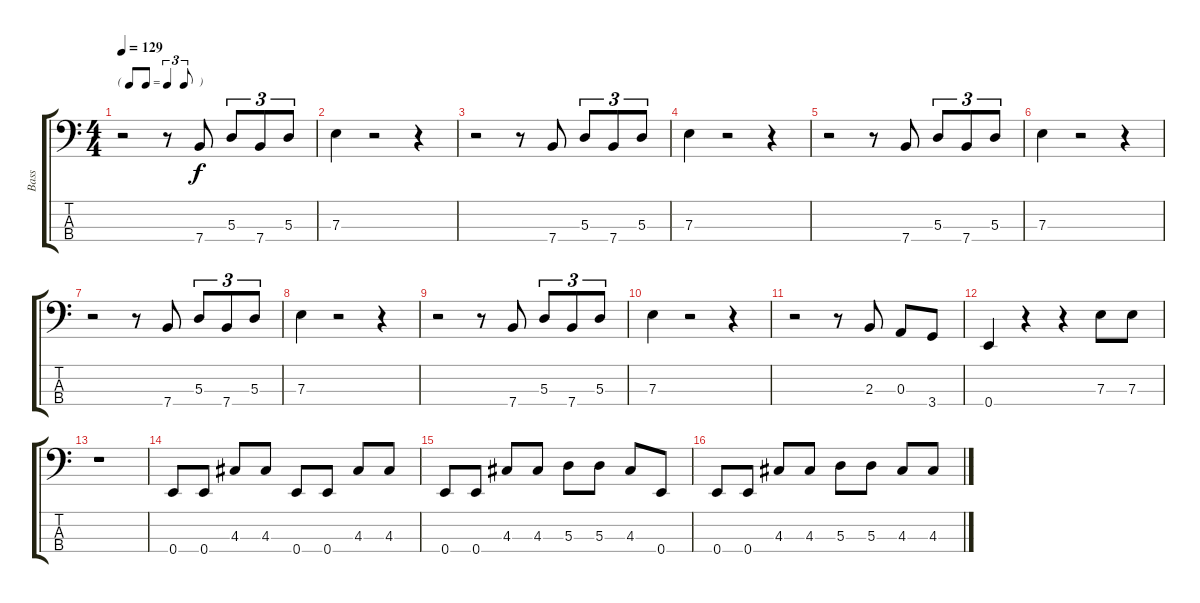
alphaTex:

\track ("Bass" "Bass") {instrument electricbassfinger}
\staff {score tabs}
\tuning (G2 D2 A1 E1) {hide}
\ts (4 4)
\tf triplet8th
\tempo 129
\clef f4
\ks c
r.2{dy f instrument electricbassfinger} r.8 7.4.8 5.3.8{tu (3 2)} 7.4.8{tu (3 2)} 5.3.8{tu (3 2)} |
7.3.4 r.2 r.4 |
r.2 r.8 7.4.8 5.3.8{tu (3 2)} 7.4.8{tu (3 2)} 5.3.8{tu (3 2)} |
7.3.4 r.2 r.4 |
r.2 r.8 7.4.8 5.3.8{tu (3 2)} 7.4.8{tu (3 2)} 5.3.8{tu (3 2)} |
7.3.4 r.2 r.4 |
r.2 r.8 7.4.8 5.3.8{tu (3 2)} 7.4.8{tu (3 2)} 5.3.8{tu (3 2)} |
7.3.4 r.2 r.4 |
r.2 r.8 7.4.8 5.3.8{tu (3 2)} 7.4.8{tu (3 2)} 5.3.8{tu (3 2)} |
7.3.4 r.2 r.4 |
r.2 r.8 2.3.8 0.3.8 3.4.8 |
0.4.4 r.4 r.4 7.3.8 7.3.8 |
r.1 |
0.4.8 0.4.8 4.3.8 4.3.8 0.4.8 0.4.8 4.3.8 4.3.8 |
0.4.8 0.4.8 4.3.8 4.3.8 5.3.8 5.3.8 4.3.8 0.4.8 |
0.4.8 0.4.8 4.3.8 4.3.8 5.3.8 5.3.8 4.3.8 4.3.8
